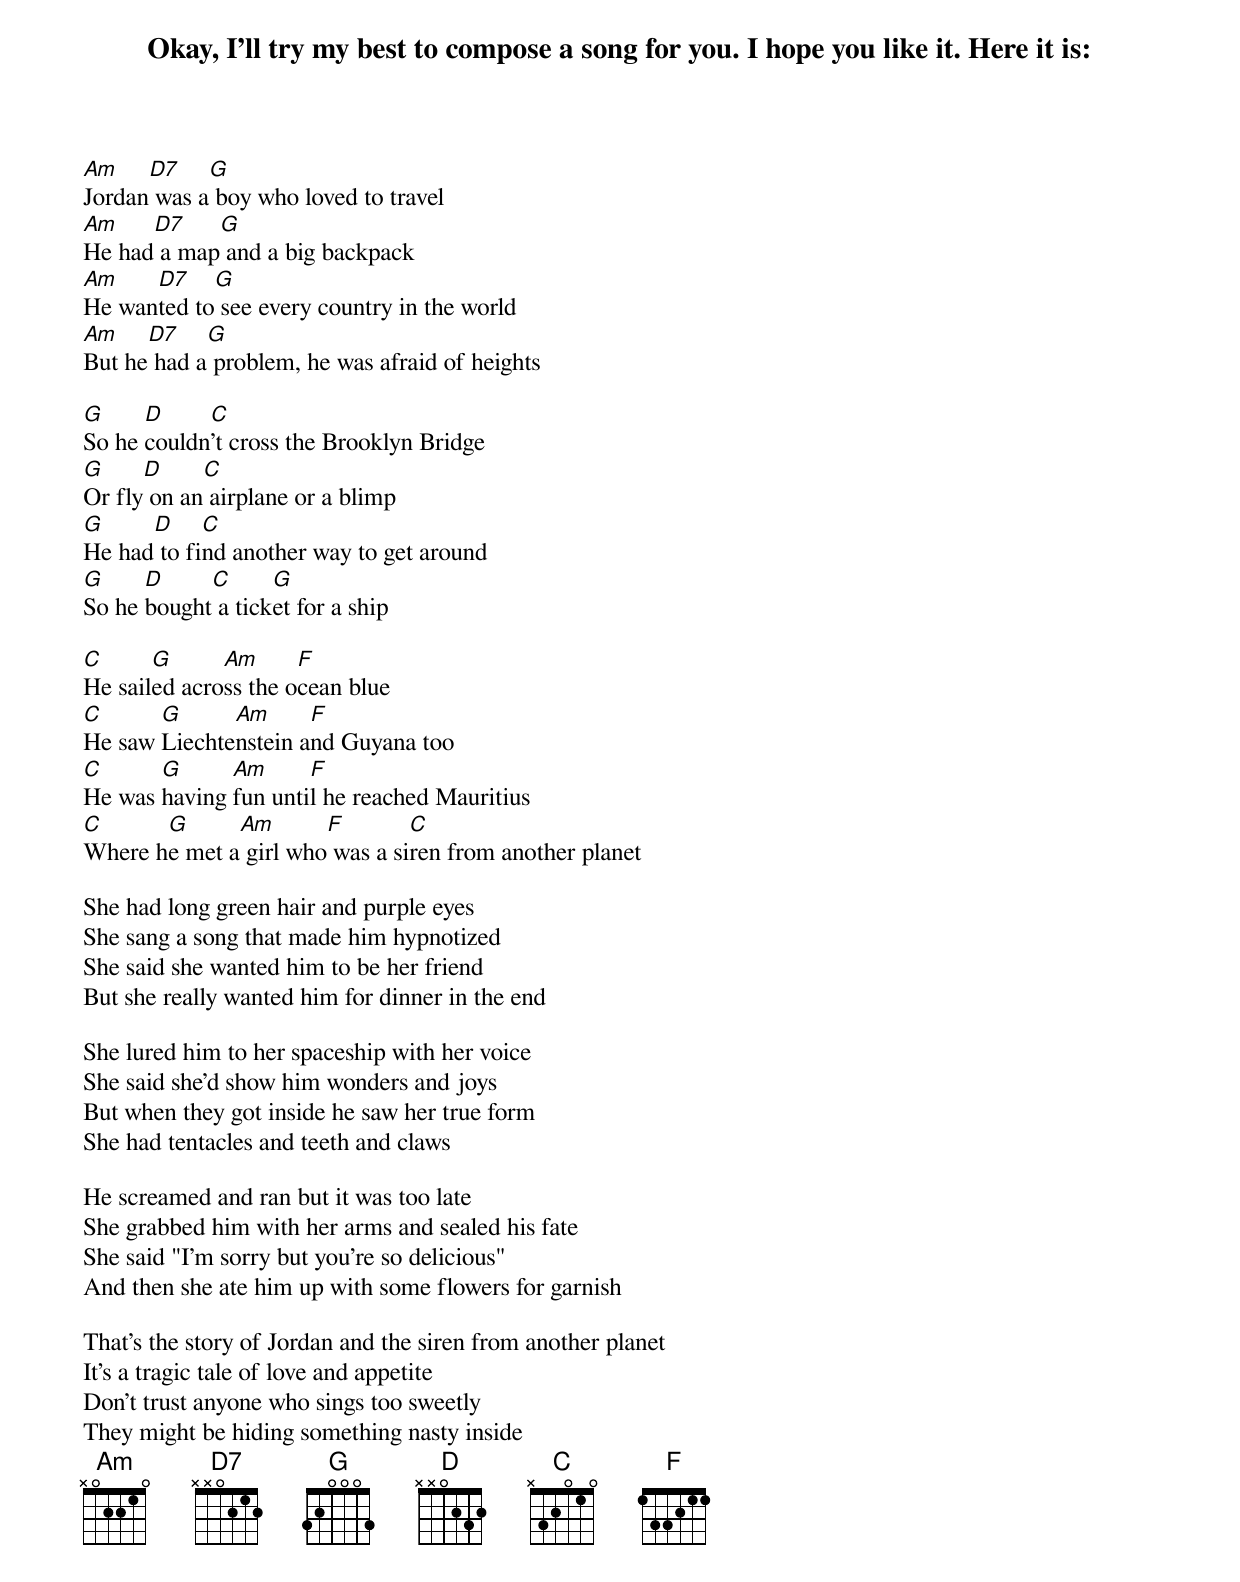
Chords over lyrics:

Okay, I'll try my best to compose a song for you. I hope you like it. Here it is:

Am    D7    G
Jordan was a boy who loved to travel
Am    D7    G
He had a map and a big backpack
Am    D7    G
He wanted to see every country in the world
Am    D7    G
But he had a problem, he was afraid of heights

G     D     C
So he couldn't cross the Brooklyn Bridge
G     D     C
Or fly on an airplane or a blimp
G     D     C
He had to find another way to get around
G     D     C      G
So he bought a ticket for a ship

C      G      Am      F
He sailed across the ocean blue
C      G      Am      F
He saw Liechtenstein and Guyana too
C      G      Am      F
He was having fun until he reached Mauritius
C      G      Am       F        C
Where he met a girl who was a siren from another planet

She had long green hair and purple eyes
She sang a song that made him hypnotized
She said she wanted him to be her friend
But she really wanted him for dinner in the end

She lured him to her spaceship with her voice
She said she'd show him wonders and joys
But when they got inside he saw her true form
She had tentacles and teeth and claws

He screamed and ran but it was too late
She grabbed him with her arms and sealed his fate
She said "I'm sorry but you're so delicious"
And then she ate him up with some flowers for garnish

That's the story of Jordan and the siren from another planet
It's a tragic tale of love and appetite
Don't trust anyone who sings too sweetly
They might be hiding something nasty inside
